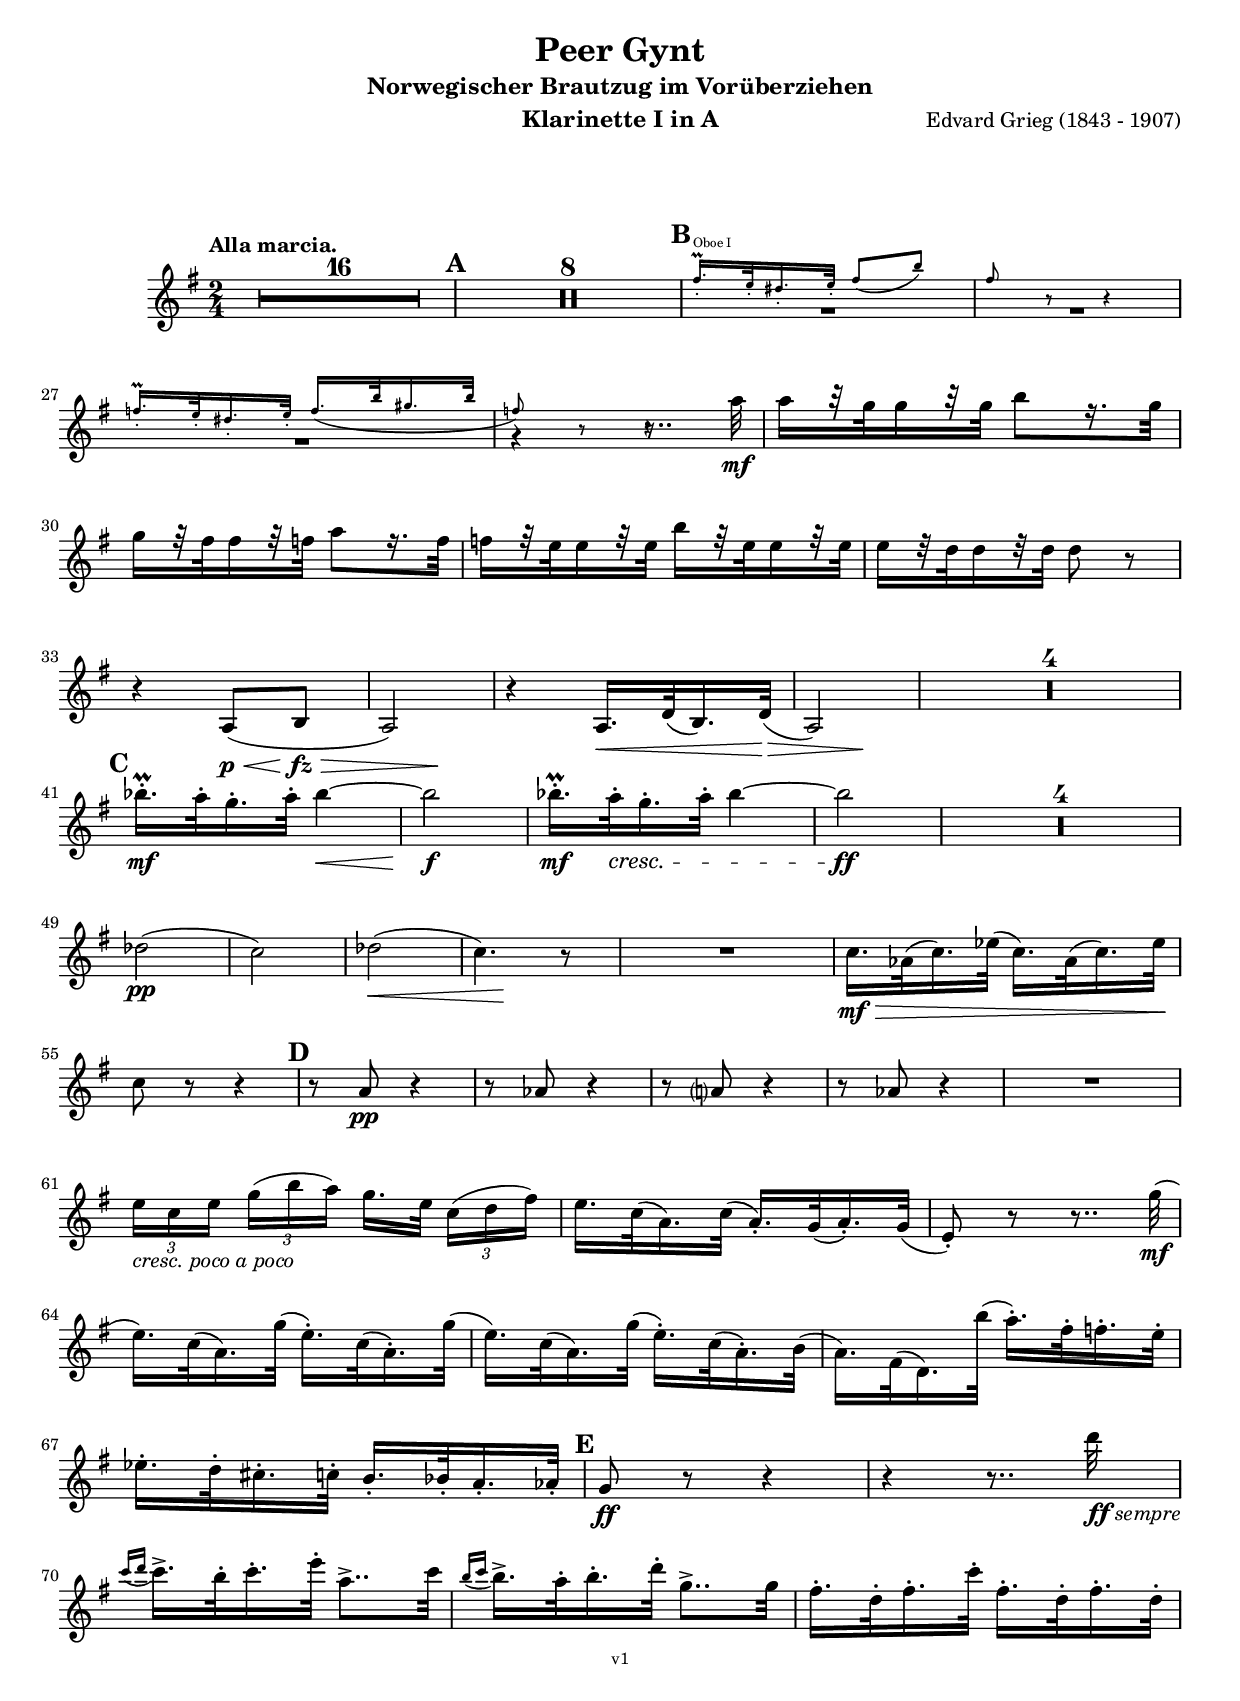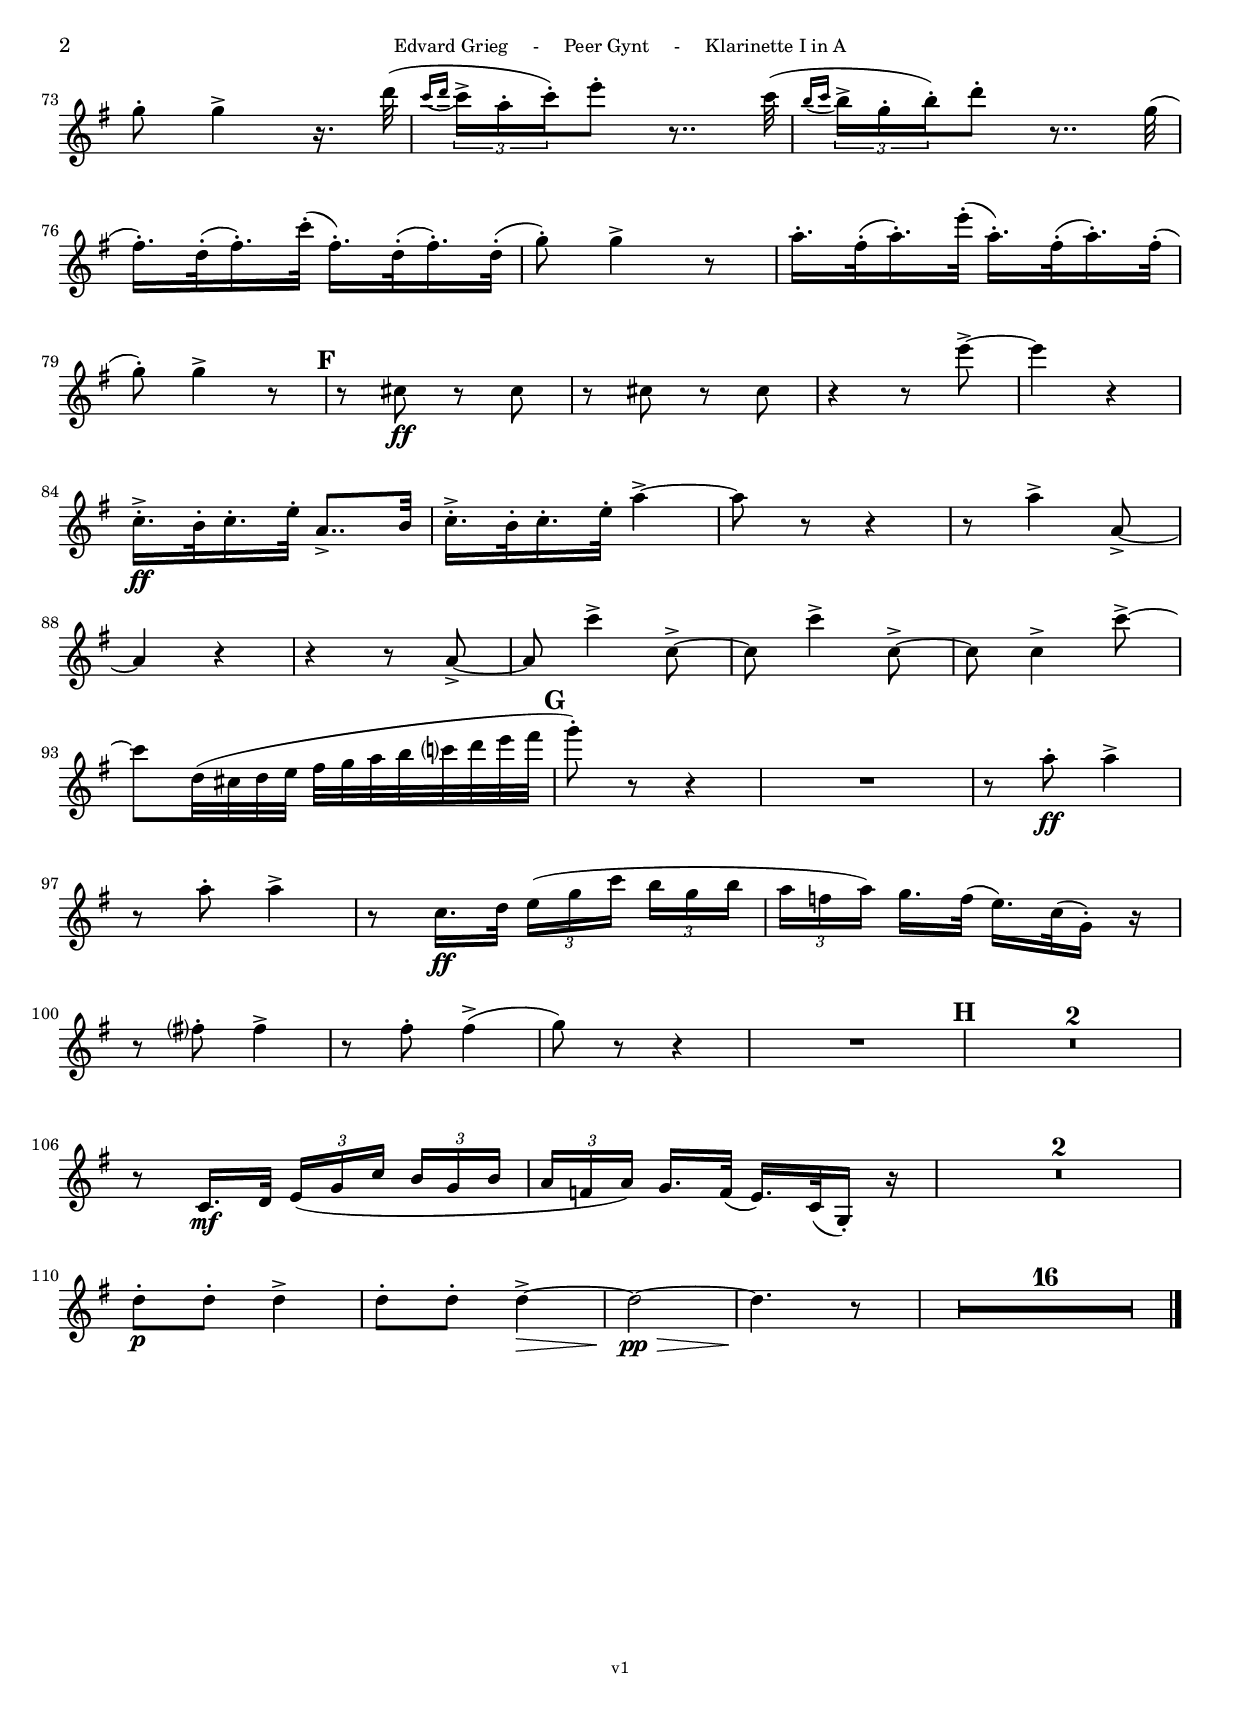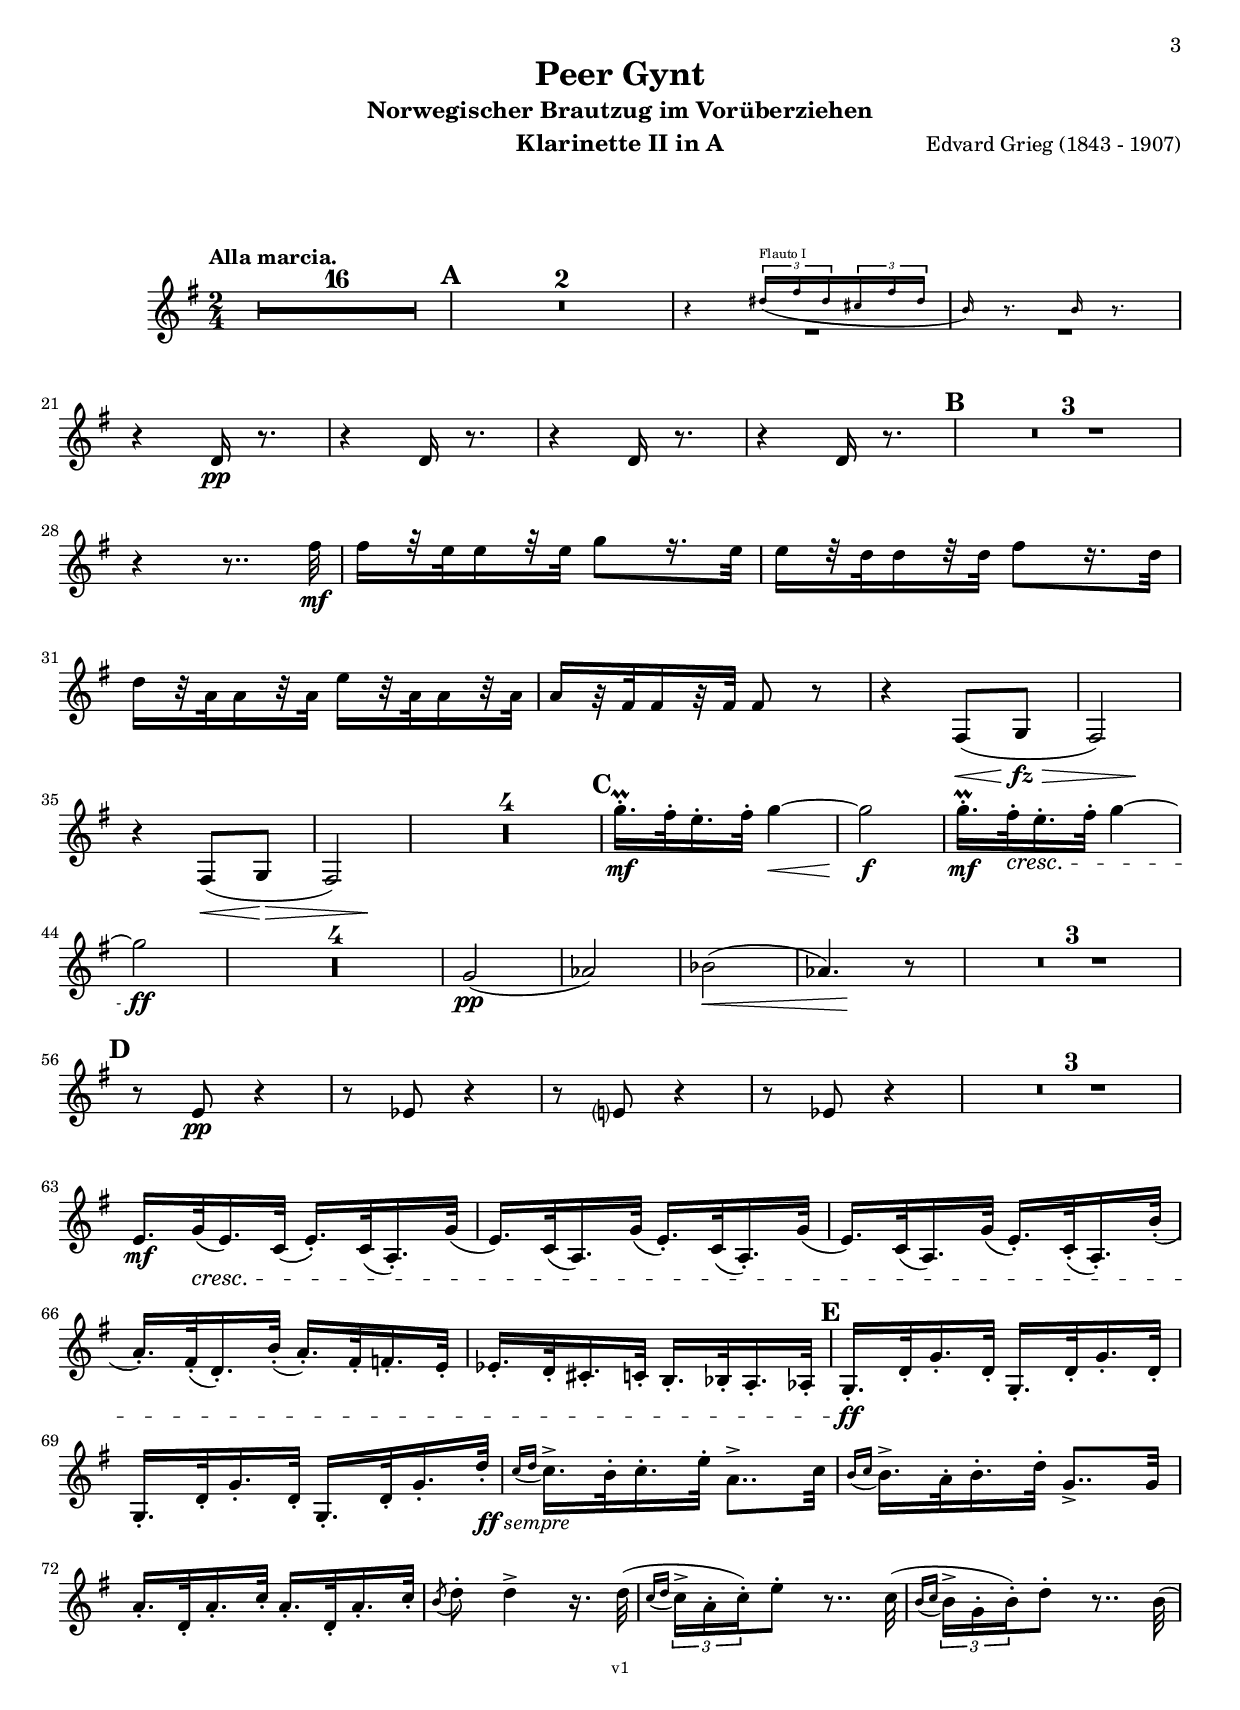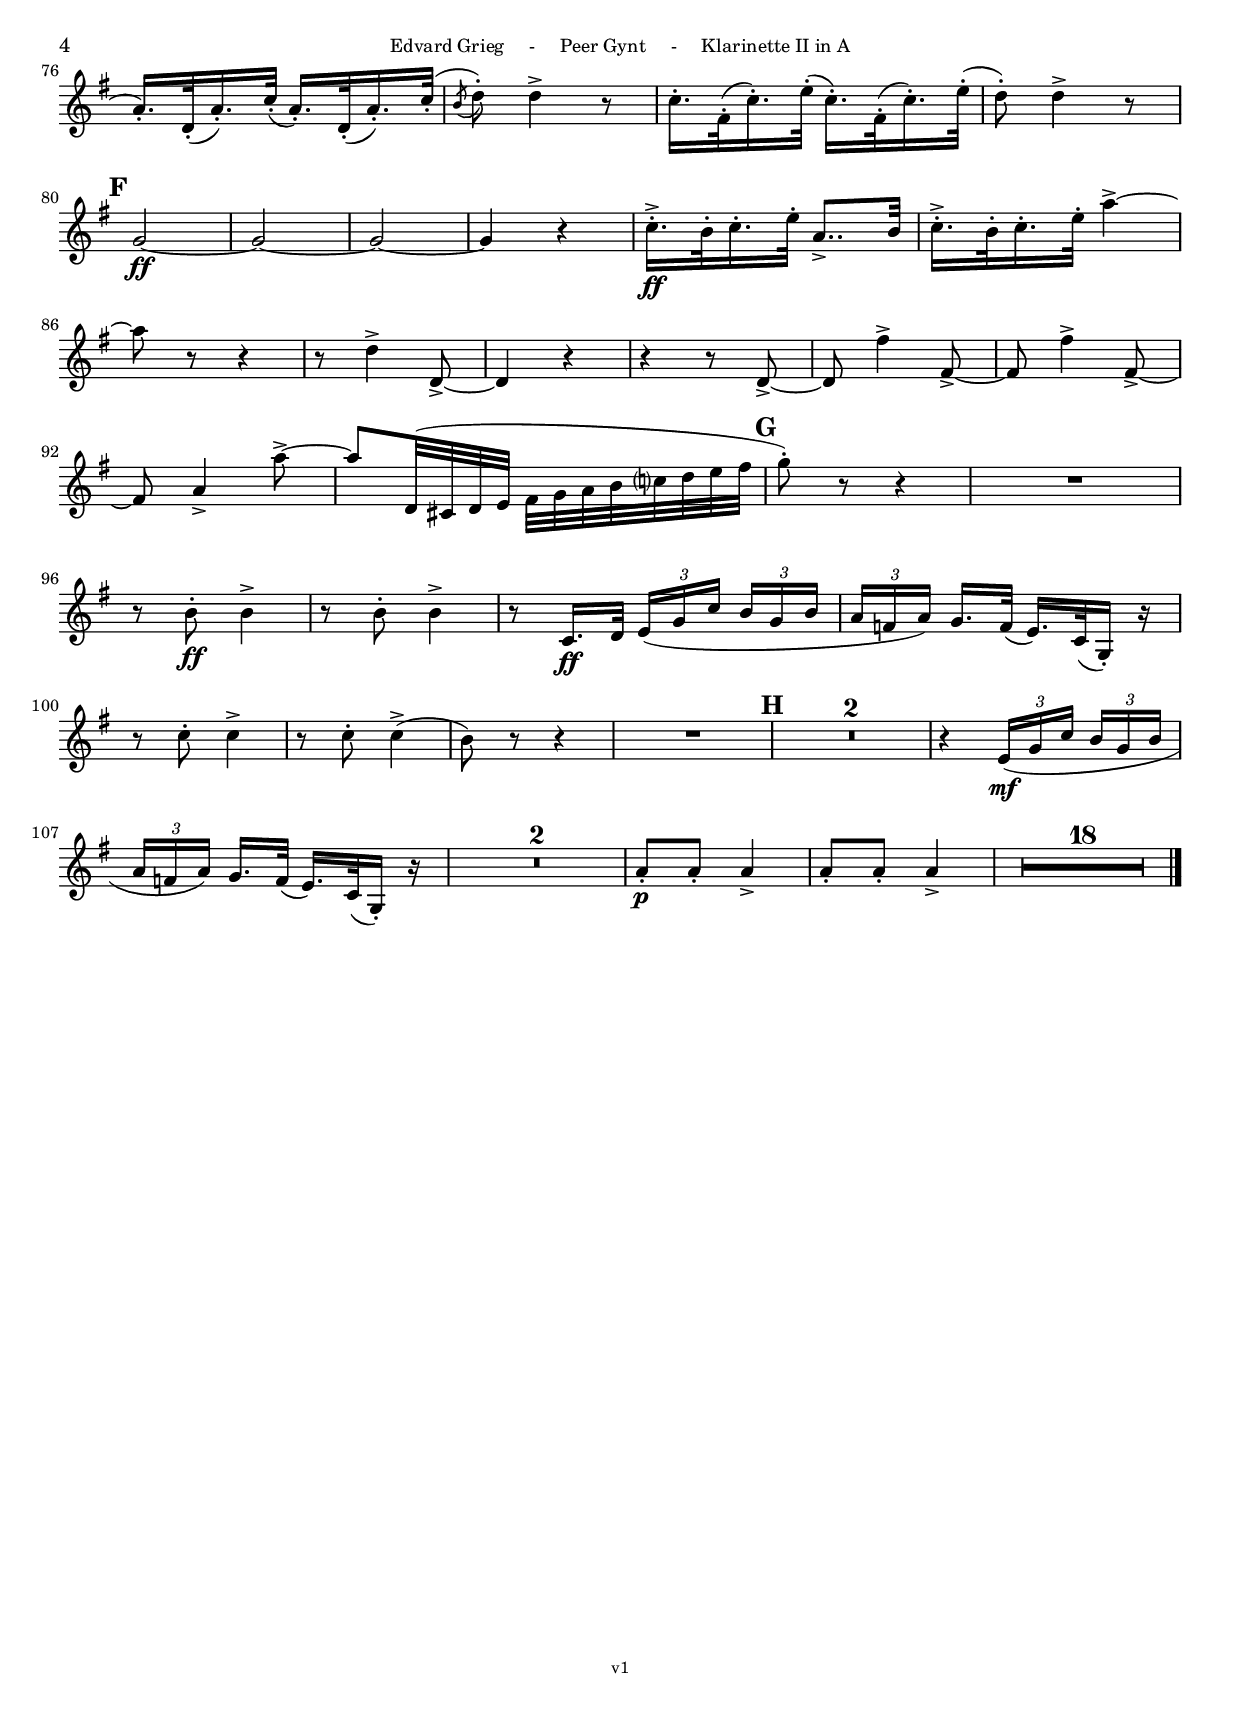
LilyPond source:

\version "2.18.2"
\language "deutsch"

\paper {
    top-margin = 10\mm
    bottom-margin = 10\mm
    left-margin = 10\mm
    right-margin = 10\mm
    ragged-last = ##f
}

\header{
  title = "Peer Gynt"
  subtitle = "Norwegischer Brautzug im Vorüberziehen"
  composerShort = "Edvard Grieg"
  composer = "Edvard Grieg (1843 - 1907)"
  version = "v1"
}

% Adapt this for automatic line-breaks
% mBreak = {}
% pBreak = {}
mBreak = { \break }
pBreak = { \pageBreak }
#(set-global-staff-size 18)

% Useful snippets
pCresc = _\markup { \dynamic p \italic "cresc." }
mfDim = _\markup { \dynamic mf \italic "dim." }
fCantabile = _\markup { \dynamic f \italic "cantabile" }
smorz = _\markup { \italic "smorz." }
sempreFf = _\markup { \italic "sempre" \dynamic ff }
ffSempre = _\markup { \dynamic ff \italic "sempre" }
sempreFff = _\markup { \italic "sempre" \dynamic fff }
pocoF = _\markup { \italic "poco" \dynamic f }
ffz = _\markup { \dynamic { ffz } } 
crescMolto = _\markup { \italic "cresc. molto" }
pMoltoCresc = _\markup { \dynamic p \italic "molto cresc." }
sempreCresc = _\markup { \italic "sempre cresc." }
ppEspr = _\markup { \dynamic pp \italic "espr." }
ppiuEspress = _\markup { \dynamic p \italic "più espress." }
pocoCresc = _\markup { \italic "poco cresc." }
mfEspress = _\markup { \dynamic mf \italic "espress." }
pEspress = _\markup { \dynamic p \italic "espress." }
string = ^\markup { \italic "string." }
stringendo = ^\markup { \italic "stringendo" }
pocoString = ^\markup { \italic "poco string." }
sempreStringendo = ^\markup { \italic "sempre stringendo" }
sempreString = ^\markup { \italic "sempre string." }
tuttaForza = _\markup { \italic "tutta forza" }
allargando = _\markup { \italic "allargando" }
pocoMenoMosso = ^\markup {\italic \bold {"Poco meno mosso."} }
rit = ^\markup {\italic {"rit."} }
rall = ^\markup {\italic {"rall."} }
riten = ^\markup {\italic {"riten."} }
ritATempo = ^\markup { \center-align \italic {"  rit. a tempo"} }
aTempo = ^\markup { \italic {"a tempo"} }
moltoRit = ^\markup { \italic {"molto rit."} }
pocoRit = ^\markup {\italic {"poco rit."} }
pocoRiten = ^\markup {\italic {"poco riten."} }
sec = ^\markup {\italic {"sec."} }
pocoRall = ^\markup {\italic {"poco rall."} }
pocoAPocoRall = ^\markup {\italic {"poco a poco rall."} }
pocoAPocoAccel = ^\markup {\italic {"poco a poco accel."} }
pocoAPocoAccelAlD = ^\markup {\italic {"poco a poco accel. al D"} }
sempreAccel = ^\markup {\italic {"sempre accel."} }
solo = ^\markup { "Solo" }
piuF = _\markup { \italic "più" \dynamic f }
piuP = _\markup { \italic "più" \dynamic p }
lento = ^\markup { \italic "Lento" }
accel = ^\markup { \bold { "accel." } }
tempoPrimo = ^\markup { \italic { "Tempo I" } }

% Adapted from http://lsr.di.unimi.it/LSR/Snippet?id=655
% Make title, subtitle, instrument appear on pages other than the first
#(define (part-not-first-page layout props arg)
   (if (not (= (chain-assoc-get 'page:page-number props -1)
               (ly:output-def-lookup layout 'first-page-number)))
       (interpret-markup layout props arg)
       empty-stencil))

\paper {
  oddHeaderMarkup = \markup
  \fill-line {
    " "
    \on-the-fly #part-not-first-page \fontsize #-1.0 \concat {
      \fromproperty #'header:composerShort
      "     -     "
      \fromproperty #'header:title
      "     -     "
      \fromproperty #'header:instrument
    }
    \if \should-print-page-number \fromproperty #'page:page-number-string
  }
  evenHeaderMarkup = \markup
  \fill-line {
    \if \should-print-page-number \fromproperty #'page:page-number-string
    \on-the-fly #part-not-first-page \fontsize #-1.0 \concat {
      \fromproperty #'header:composerShort
      "     -     "
      \fromproperty #'header:title
      "     -     "
      \fromproperty #'header:instrument
    }
    " "
  }
  oddFooterMarkup = \markup
  \fill-line \fontsize #-2.0 {
    " "
    \fromproperty #'header:version
    " "
  }
  % Distance between title stuff and music
  markup-system-spacing.basic-distance = #12
  markup-system-spacing.minimum-distance = #12
  markup-system-spacing.padding = #10
  % Distance between music systems
  system-system-spacing.basic-distance = #13
  system-system-spacing.minimum-distance = #13
  % system-system-spacing.padding = #10
  
}

% This allows the use of \startMeasureCount and \stopMeasureCount
% See https://lilypond.org/doc/v2.23/Documentation/snippets/repeats#repeats-numbering-groups-of-measures
\layout {
  \context {
    \Staff
    \consists #Measure_counter_engraver
  }
}

% ---------------------------------------------------------

clarinet_I = {
  \accidentalStyle Score.modern-cautionary
  \defaultTimeSignature
  \compressEmptyMeasures
  \time 2/4
  \tempo "Alla marcia."
  \key g \major
  \clef violin
  \relative c' {
    % cl1 p1 1
    R2*16 |
    \mark #1
    R2*8 |
    \mark #2
    << 
      {
        \override MultiMeasureRest.staff-position = #-4
        R2*2 |
        \revert MultiMeasureRest.staff-position
      }
      \new CueVoice {
        \stemUp
        fis'16.-.\prall^"Oboe I" e32-. dis16.-. e32-. fis8( h) |
        fis8 r r4 |
        \stemNeutral
      }
    >>
    \mBreak

    % cl1 p1 2
    << 
      {
        \override MultiMeasureRest.staff-position = #-4
        R2 |
        r4 r8.. a32\mf |
        \revert MultiMeasureRest.staff-position
      }
      \new CueVoice {
        \stemUp
        f16.-.\prall e32-. dis16.-. e32-. f16.( h32 gis16. h32 |
        f8) r r4\hide |
        \stemNeutral
      }
    >>
    a16[ r32 g32 g16 r32 g32] h8[ r16. g32] | 
    \mBreak
    
    % cl1 p1 3
    g16[ r32 fis32 fis16 r32 f32] a8[ r16. f32] | 
    f16[ r32 e32 e16 r32 e32] h'16[ r32 e,32 e16 r32 e32] | 
    e16[ r32 d32 d16 r32 d32] d8 r |
    \mBreak
    
    % cl1 p1 4
    r4 a,8(\p\< h\fz\> |
    \after 4 \! a2) |
    r4 a16.\< d32( h16.) d32\>( |
    \after 4 \! a2) |
    R2*4 |
    \mBreak
    
    % cl1 p1 5
    \mark #3
    b''16.-.\prall\mf a32-. g16.-. a32-. b4~\< |
    b2\f |
    b16.-.\prall\mf a32-.\cresc g16.-. a32-. b4~ |
    b2\ff |
    R2*4 |
    \mBreak
    
    % cl1 p1 6
    des,2(\pp |
    c2) |
    des2(\< |
    \after 8\! c4.) r8 |
    R2 |
    c16.\mf\> as32( c16.) es32( c16.) as32( c16.) es32\! |
    \mBreak
    
    % cl1 p1 7
    c8 r r4 |
    \mark #4
    r8 a\pp r4 |
    r8 as r4 |
    r8 a r4 |
    r8 as r4 |
    R2 |
    \mBreak
    
    % cl1 p1 8
    \tuplet 3/2 { e'16[ _\markup \italic "cresc. poco a poco" c e] } \tuplet 3/2 { g16([ h a)] } g16.[ e32] \tuplet 3/2 { c16([ d fis)] } |
    e16. c32( a16.) c32( a16.-.) g32( a16.-.) g32( |
    e8-.) r r8.. g'32(\mf |
    \mBreak
    
    % cl1 p1 9
    e16.) c32( a16.) g'32( e16.-.) c32( a16.-.) g'32( |
    e16.) c32( a16.) g'32( e16.-.) c32( a16.-.) h32( |
    a16.) fis32( d16.) h''32( a16.-.) fis32-. f16.-. e32-. |
    \mBreak
    
    % cl1 p1 10
    es16.-. d32-. cis16.-. c32-. h16.-. b32-. a16.-. as32-.
    \mark #5
    g8\ff r r4 |
    r4 r8.. d''32\ffSempre |
    \mBreak

    % cl1 p2 1
    \appoggiatura { c16 d } c16.-> h32-. c16.-. e32-. a,8..-> c32 |
    \appoggiatura { h16 c } h16.-> a32-. h16.-. d32-. g,8..-> g32 |
    fis16.-. d32-. fis16.-. c'32-. fis,16.-. d32-. fis16.-. d32-. |
    \mBreak

    % cl1 p2 2
    g8-. g4-> r16. d'32( |
    \appoggiatura { c16 d } \tuplet 3/2 { c16-> a16-. c16-.) } e8-. r8.. c32( |
    \appoggiatura { h16 c } \tuplet 3/2 { h16-> g16-. h16-.) } d8-. r8.. g,32( |
    \mBreak

    % cl1 p2 3
    fis16.-.) d32-.( fis16.-.) c'32-.( fis,16.-.) d32-.( fis16.-.) d32-.( |
    g8-.) g4-> r8 |
    a16.-. fis32-.( a16.-.) e'32-.( a,16.-.) fis32-.( a16.-.) fis32-.( |
    \mBreak

    % cl1 p2 4
    g8-.) g4-> r8 |
    \mark #6
    r8 cis,\ff r cis |
    r8 cis r cis |
    r4 r8 e'->~ |
    e4 r |
    \mBreak

    % cl1 p2 5
    c,16.-.->\ff h32-. c16.-. e32-. a,8..-> h32 |
    c16.-.-> h32-. c16.-. e32-. a4->~ |
    a8 r r4 |
    r8 a4-> a,8->~ |
    \mBreak

    % cl1 p2 6
    a4 r |
    r4 r8 a->~ |
    a8 c'4-> c,8->~ |
    c8 c'4-> c,8->~ |
    c8 c4-> c'8->~ |
    \mBreak

    % cl1 p2 7
    c8 d,32( cis d e fis g a h c d e fis |
    \mark #7
    g8-.) r r4 |
    R2 |
    r8 a,8-.\ff a4-> |
    \mBreak

    % cl1 p2 8
    r8 a8-. a4-> |
    r8 c,16.\ff d32 \tuplet 3/2 { e16([ g c] } \tuplet 3/2 { h16[ g h] } |
    \tuplet 3/2 { a16[ f a]) } g16. f32( e16.) c32( g16-.) r16 |
    \mBreak

    % cl1 p2 9
    r8 fis'8-. fis4-> |
    r8 fis-. fis4->( |
    g8) r r4 |
    R2 |
    \mark #8
    R2*2 |
    \mBreak

    % cl1 p2 10
    r8 c,,16.\mf d32 \tuplet 3/2 { e16([ g c] } \tuplet 3/2 { h16[ g h] } |
    \tuplet 3/2 { a16[ f a]) } g16. f32( e16.) c32( g16-.) r16 |
    R2*2 |
    \mBreak

    % cl1 p2 11
    d''8-.\p d-. d4-> |
    d8-. d-. d4->~\> |
    d2\pp\>~ |
    d4.\! r8 |
    R2*16
    \bar "|."
    \mBreak
  }
}

clarinet_II = {
  \accidentalStyle Score.modern-cautionary
  \defaultTimeSignature
  \compressEmptyMeasures
  \time 2/4
  \tempo "Alla marcia."
  \key g \major
  \clef violin
  \relative c' {
    % cl2 p1 1
    R2*16 |
    \mark #1
    R2*2 |
    << 
      {
        \override MultiMeasureRest.staff-position = #-6
        R2*2 |
        \revert MultiMeasureRest.staff-position
      }
      \new CueVoice {
        \stemUp
        r4 \tuplet 3/2 { dis'16(^"Flauto I" fis dis } \tuplet 3/2 { cis16 fis dis } |
        h16) r8. h16 r8. |
        \stemNeutral
      }
    >>
    \mBreak

    % cl2 p1 2
    r4 d,16\pp r8. |
    r4 d16 r8. |
    r4 d16 r8. |
    r4 d16 r8. |
    \mark #2
    R2*3 |
    \mBreak
    
    % cl2 p1 3
    r4 r8.. fis'32\mf |
    fis16[ r32 e32 e16 r32 e32] g8[ r16. e32] | 
    e16[ r32 d32 d16 r32 d32] fis8[ r16. d32] | 
    \mBreak
    
    % cl2 p1 4
    d16[ r32 a32 a16 r32 a32] e'16[ r32 a,32 a16 r32 a32] | 
    a16[ r32 fis32 fis16 r32 fis32] fis8 r |
    r4 fis,8(\< g\fz\> |
    \after 4 \! fis2) |
    \mBreak
    
    % cl2 p1 5
    r4 fis8(\< g\> |
    \after 4 \! fis2) |
    R2*4 |
    \mark #3
    g''16.-.\prall\mf fis32-. e16.-. fis32-. g4~\< |
    g2\f |
    g16.-.\prall\mf fis32-.\cresc e16.-. fis32-. g4~ |
    \mBreak
    
    % cl2 p1 6
    g2\ff |
    R2*4 |
    g,2(\pp |
    as2) |
    b2(\< |
    \after 8\! as4.) r8 |
    R2*3 |
    \mBreak
    
    % cl2 p1 7
    \mark #4
    r8 e\pp r4 |
    r8 es r4 |
    r8 e r4 |
    r8 es r4 |
    R2*3 |
    \mBreak
    
    % cl2 p2 1
    e16.\mf g32(\cresc e16.) c32( e16.-.) c32( a16.-.) g'32( |
    e16.) c32( a16.) g'32( e16.-.) c32( a16.-.) g'32( |
    e16.) c32( a16.) g'32( e16.-.) c32-.( a16.-.) h'32-.( |
    \mBreak
    
    % cl2 p2 2
    a16.-.) fis32-.( d16.-.) h'32-.( a16.-.) fis32-. f16.-. e32-. |
    es16.-. d32-. cis16.-. c32-. h16.-. b32-. a16.-. as32-. |
    \mark #5
    g16.-.\ff d'32-. g16.-. d32-. g,16.-. d'32-. g16.-. d32-. |
    \mBreak
    
    % cl2 p2 3
    g,16.-. d'32-. g16.-. d32-. g,16.-. d'32-. g16.-. d'32-.\ffSempre |
    \appoggiatura { c16 d } c16.-> h32-. c16.-. e32-. a,8..-> c32 |
    \appoggiatura { h16 c } h16.-> a32-. h16.-. d32-. g,8..-> g32 |
    \mBreak

    % cl2 p2 4
    a16.-. d,32-. a'16.-. c32-. a16.-. d,32-. a'16.-. c32-. |
    \acciaccatura h8 d-. d4-> r16. d32( |
    \appoggiatura { c16 d } \tuplet 3/2 { c16-> a16-. c16-.) } e8-. r8.. c32( |
    \appoggiatura { h16 c } \tuplet 3/2 { h16-> g16-. h16-.) } d8-. r8.. h32( |
    \mBreak

    % cl2 p2 5
    a16.-.) d,32-.( a'16.-.) c32-.( a16.-.) d,32-.( a'16.-.) c32-.( |
    \acciaccatura h8 d-.) d4-> r8 |
    c16.-. fis,32-.( c'16.-.) e32-.( c16.-.) fis,32-.( c'16.-.) e32-.( |
    d8-.) d4-> r8 |
    \mBreak

    % cl2 p2 6
    \mark #6
    g,2~\ff |
    g2~ |
    g2~ |
    g4 r|
    c16.-.->\ff h32-. c16.-. e32-. a,8..-> h32 |
    c16.-.-> h32-. c16.-. e32-. a4->~ |
    \mBreak

    % cl2 p2 7
    a8 r r4 |
    r8 d,4-> d,8->~ |
    d4 r |
    r4 r8 d->~ |
    d8 fis'4-> fis,8->~ |
    fis8 fis'4-> fis,8->~ |
    \mBreak

    % cl2 p2 8
    fis8 a4-> a'8->~ |
    a8 d,,32( cis d e fis g a h c d e fis |
    \mark #7
    g8-.) r r4 |
    R2 |
    \mBreak

    % cl2 p2 9
    r8 h,8-.\ff h4-> |
    r8 h8-. h4-> |
    r8 c,16.\ff d32 \tuplet 3/2 { e16([ g c] } \tuplet 3/2 { h16[ g h] } |
    \tuplet 3/2 { a16[ f a]) } g16. f32( e16.) c32( g16-.) r16 |
    \mBreak

    % cl2 p2 10
    r8 c'8-. c4-> |
    r8 c-. c4->( |
    h8) r r4 |
    R2 |
    \mark #8
    R2*2 |
    r4 \tuplet 3/2 { e,16([\mf g c] } \tuplet 3/2 { h16[ g h] } |
    \mBreak

    % cl2 p2 11
    \tuplet 3/2 { a16[ f a]) } g16. f32( e16.) c32( g16-.) r16 |
    R2*2 |
    a'8-.\p a-. a4-> |
    a8-. a-. a4-> |
    R2*18
    \bar "|."
    \mBreak
  }
}



% ---------------------------------------------------------

%{
\bookpart {
  \header{
    instrument = "Klarinette I in A"
  }
  \score {
    \new Staff {
      \compressFullBarRests
      \set Score.markFormatter = #format-mark-box-alphabet
      \override DynamicLineSpanner.staff-padding = #3
      \accidentalStyle Score.modern-cautionary
      <<
      {
        \transpose a a \clarinet_I
      }
      \\
      {
        \transpose a a \clarinet_II
      }
      >>
    }
  }
}
%}


\bookpart {
  \header{
    instrument = "Klarinette I in A"
  }
  \score {
    \new Staff {
      \override DynamicLineSpanner.staff-padding = #3
      \accidentalStyle Score.modern-cautionary
      \new Voice {
        \transpose a a \clarinet_I
      }
    }
  }
}

\bookpart {
  \header{
    instrument = "Klarinette II in A"
  }
  \score {
    \new Staff {
      \override DynamicLineSpanner.staff-padding = #3
      \accidentalStyle Score.modern-cautionary
      \new Voice {
        \transpose a a \clarinet_II
      }
    }
  }
}
